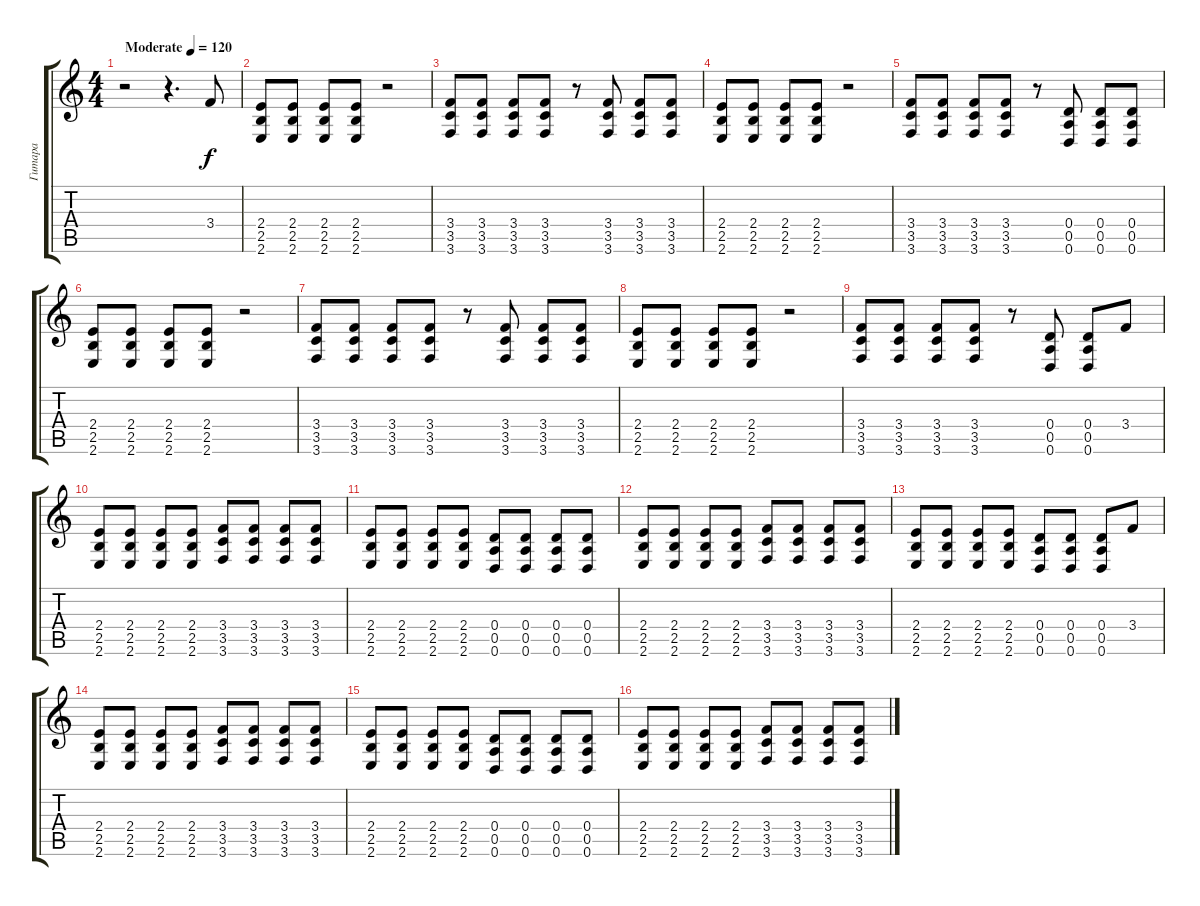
\track ("Гитара" "Гитара") {instrument distortionguitar}
\staff {score tabs}
\tuning (E4 B3 G3 D3 A2 D2) {hide}
\ts (4 4)
\tempo (120 "Moderate")
\clef g2
\ks c
r.2{dy f instrument distortionguitar} r.4{d} 3.4.8 |
(2.4 2.5 2.6).8 (2.4 2.5 2.6).8 (2.4 2.5 2.6).8 (2.4 2.5 2.6).8 r.2 |
(3.4 3.5 3.6).8 (3.4 3.5 3.6).8 (3.4 3.5 3.6).8 (3.4 3.5 3.6).8 r.8 (3.4 3.5 3.6).8 (3.4 3.5 3.6).8 (3.4 3.5 3.6).8 |
(2.4 2.5 2.6).8 (2.4 2.5 2.6).8 (2.4 2.5 2.6).8 (2.4 2.5 2.6).8 r.2 |
(3.4 3.5 3.6).8 (3.4 3.5 3.6).8 (3.4 3.5 3.6).8 (3.4 3.5 3.6).8 r.8 (0.4 0.5 0.6).8 (0.4 0.5 0.6).8 (0.4 0.5 0.6).8 |
(2.4 2.5 2.6).8 (2.4 2.5 2.6).8 (2.4 2.5 2.6).8 (2.4 2.5 2.6).8 r.2 |
(3.4 3.5 3.6).8 (3.4 3.5 3.6).8 (3.4 3.5 3.6).8 (3.4 3.5 3.6).8 r.8 (3.4 3.5 3.6).8 (3.4 3.5 3.6).8 (3.4 3.5 3.6).8 |
(2.4 2.5 2.6).8 (2.4 2.5 2.6).8 (2.4 2.5 2.6).8 (2.4 2.5 2.6).8 r.2 |
(3.4 3.5 3.6).8 (3.4 3.5 3.6).8 (3.4 3.5 3.6).8 (3.4 3.5 3.6).8 r.8 (0.4 0.5 0.6).8 (0.4 0.5 0.6).8 3.4.8 |
(2.4 2.5 2.6).8 (2.4 2.5 2.6).8 (2.4 2.5 2.6).8 (2.4 2.5 2.6).8 (3.4 3.5 3.6).8 (3.4 3.5 3.6).8 (3.4 3.5 3.6).8 (3.4 3.5 3.6).8 |
(2.4 2.5 2.6).8 (2.4 2.5 2.6).8 (2.4 2.5 2.6).8 (2.4 2.5 2.6).8 (0.4 0.5 0.6).8 (0.4 0.5 0.6).8 (0.4 0.5 0.6).8 (0.4 0.5 0.6).8 |
(2.4 2.5 2.6).8 (2.4 2.5 2.6).8 (2.4 2.5 2.6).8 (2.4 2.5 2.6).8 (3.4 3.5 3.6).8 (3.4 3.5 3.6).8 (3.4 3.5 3.6).8 (3.4 3.5 3.6).8 |
(2.4 2.5 2.6).8 (2.4 2.5 2.6).8 (2.4 2.5 2.6).8 (2.4 2.5 2.6).8 (0.4 0.5 0.6).8 (0.4 0.5 0.6).8 (0.4 0.5 0.6).8 3.4.8 |
(2.4 2.5 2.6).8 (2.4 2.5 2.6).8 (2.4 2.5 2.6).8 (2.4 2.5 2.6).8 (3.4 3.5 3.6).8 (3.4 3.5 3.6).8 (3.4 3.5 3.6).8 (3.4 3.5 3.6).8 |
(2.4 2.5 2.6).8 (2.4 2.5 2.6).8 (2.4 2.5 2.6).8 (2.4 2.5 2.6).8 (0.4 0.5 0.6).8 (0.4 0.5 0.6).8 (0.4 0.5 0.6).8 (0.4 0.5 0.6).8 |
(2.4 2.5 2.6).8 (2.4 2.5 2.6).8 (2.4 2.5 2.6).8 (2.4 2.5 2.6).8 (3.4 3.5 3.6).8 (3.4 3.5 3.6).8 (3.4 3.5 3.6).8 (3.4 3.5 3.6).8
